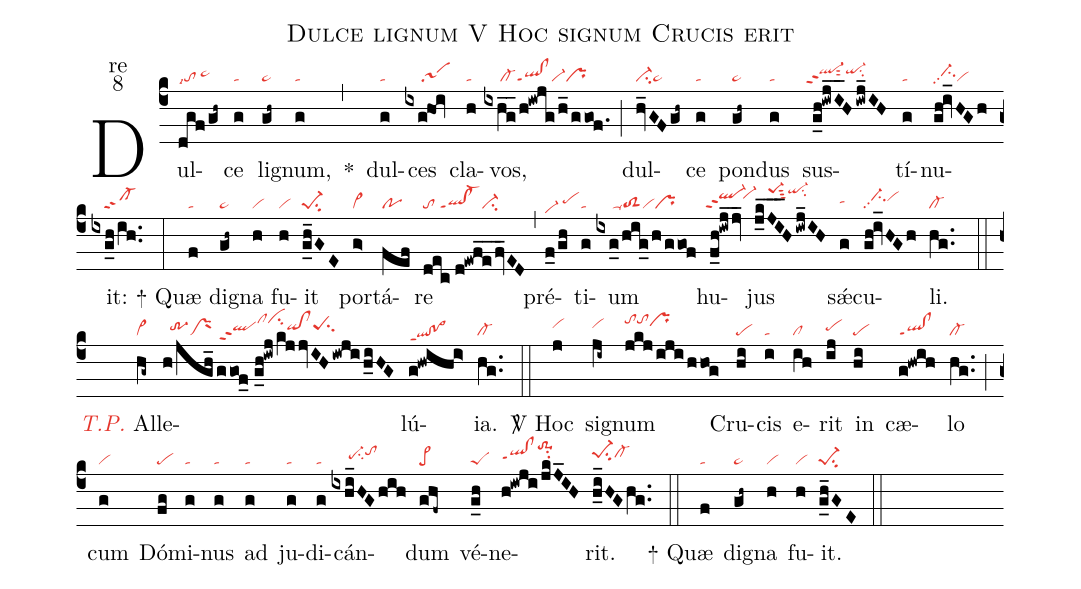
name:Dulce lignum V Hoc signum Crucis erit;
office-part:re;
mode:8;
nabc-lines:1;
%%
(c4) Dul(dgf/gh~|tolsi7/pe~hh)ce(g|ta) lig(gh~|pe~)num,(g|ta) <sp>*</sp>(,) dul(g|ta)ces(ixg@hoi|/////sa1) cla(h|ta)vos,(ixh_g_/h!iwjg/h_/ggof.|/////cl-ql!clppt1vi-pr) (;) dul(hv_GFgh~|ci-pe~)ce(g|ta) pon(gh~|pe~)dus(g|ta) sus(g_h!iwj_I_H/iwj_IH|``ql-hippt2sut2qi-hisu2)tí(g|ta)nu(gh!iv_HGh|//ci-hhpp2vi)it:(ixg_h/ih..|////cl-ppt2) (:)

<sp>+</sp> Quæ(f|ta) dig(gh~|pe~)na(h|vi) fu(h|vi)it(g_h_GE|pe-1su2) por(g>|vi>)tá(fef|po)re(dec//d!ewf_e_fv_ED|to/ql!cl-ppt1ci-) (,) pré(f_0/gh|vi-hd/pehh)ti(g|ta)um(ixg_0/hig_/h/ggof|/////toS2ppu1vipr) hu(f_h!iwj_jv_|`ql-hjppt2`vi-hj)jus(j_k_J_I_H/iwj_IH|////pe-1hlsut3qi-hlsu2) sǽ(g|tahh)cu(gh!iv_HGh|//ci-hipp2vihi)li.(hg..|cl-) (::)

<c><i>T.P.</i></c> Al(hg~|vi>)le(h/jgh_/ggof_2//g_h!iwj/kjjvIH/iwji/h_iHG|//tr-3hhprM//qlhhppt2clhkcihkqihh!clhhpeShhsu2)lú(g!hwihi>|qlhe!po>heppt1){ia}.(hg..|cl-) (::)

<sp>V/</sp> Hoc(j|vihi) sig(ji~|vihi)num(jkj/iji/hhog|tohktohkprhj) Cru(hi|pe)cis(i|ta) e(ih|cl)rit(ij|pehh) in(hi|pe) cæ(g!hwih|ql!clppt1)lo(hg..|cl-) (;) cum(g|vi) Dó(fg|pe)mi(g|ta)nus(g|ta) ad(g|ta) ju(g|ta)di(g|ta)cán(ixhi_HGhih|/////pe-hhsu2tohj)dum(ghf~|pe>) vé(g_h|peS)ne(h!iwji/jkJ_IH|qlhh!clhhppt1to-1hlsu2)rit.(h_i_HGhg..|pe-1hisu2cl-hi) (::)

<sp>+</sp> Quæ(f|ta) dig(gh~|pe~)na(h|vi) fu(h|vi)it.(g_h_GE|pe-1su2) (::)
